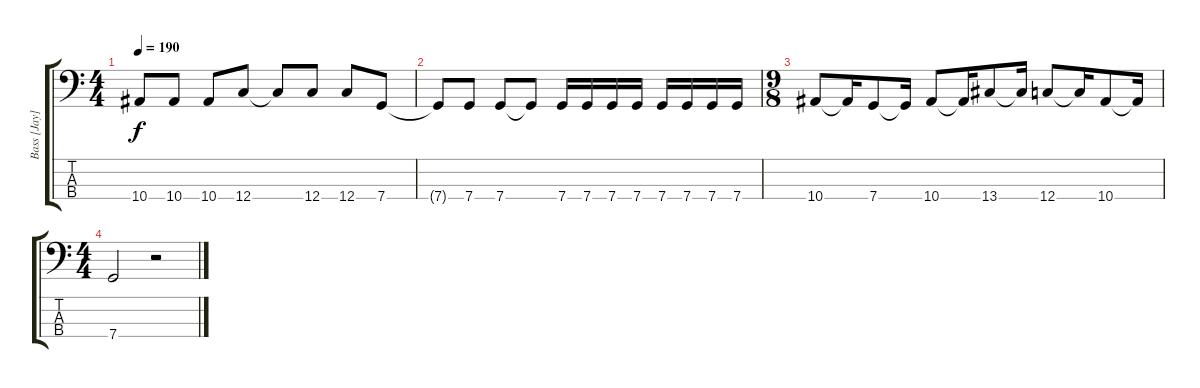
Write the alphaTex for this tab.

\track ("Bass [Jay]" "Bass [Jay]") {instrument electricbassfinger}
\staff {score tabs}
\tuning (F2 C2 G1 C1) {hide}
\ts (4 4)
\tempo 190
\clef f4
\ks c
10.4{t}.8{dy f} 10.4.8 10.4.8 12.4.8 12.4{t}.8 12.4.8 12.4.8 7.4.8 |
7.4{t}.8 7.4.8 7.4.8 7.4{t}.8 7.4.16 7.4.16 7.4.16 7.4.16 7.4.16 7.4.16 7.4.16 7.4.16 |
\ts (9 8)
10.4.8 10.4{t}.16 7.4.8 7.4{t}.16 10.4.8 10.4{t}.16 13.4.8 13.4{t}.16 12.4.8 12.4{t}.16 10.4.8 10.4{t}.16 |
\ts (4 4)
7.4.2 r.2
